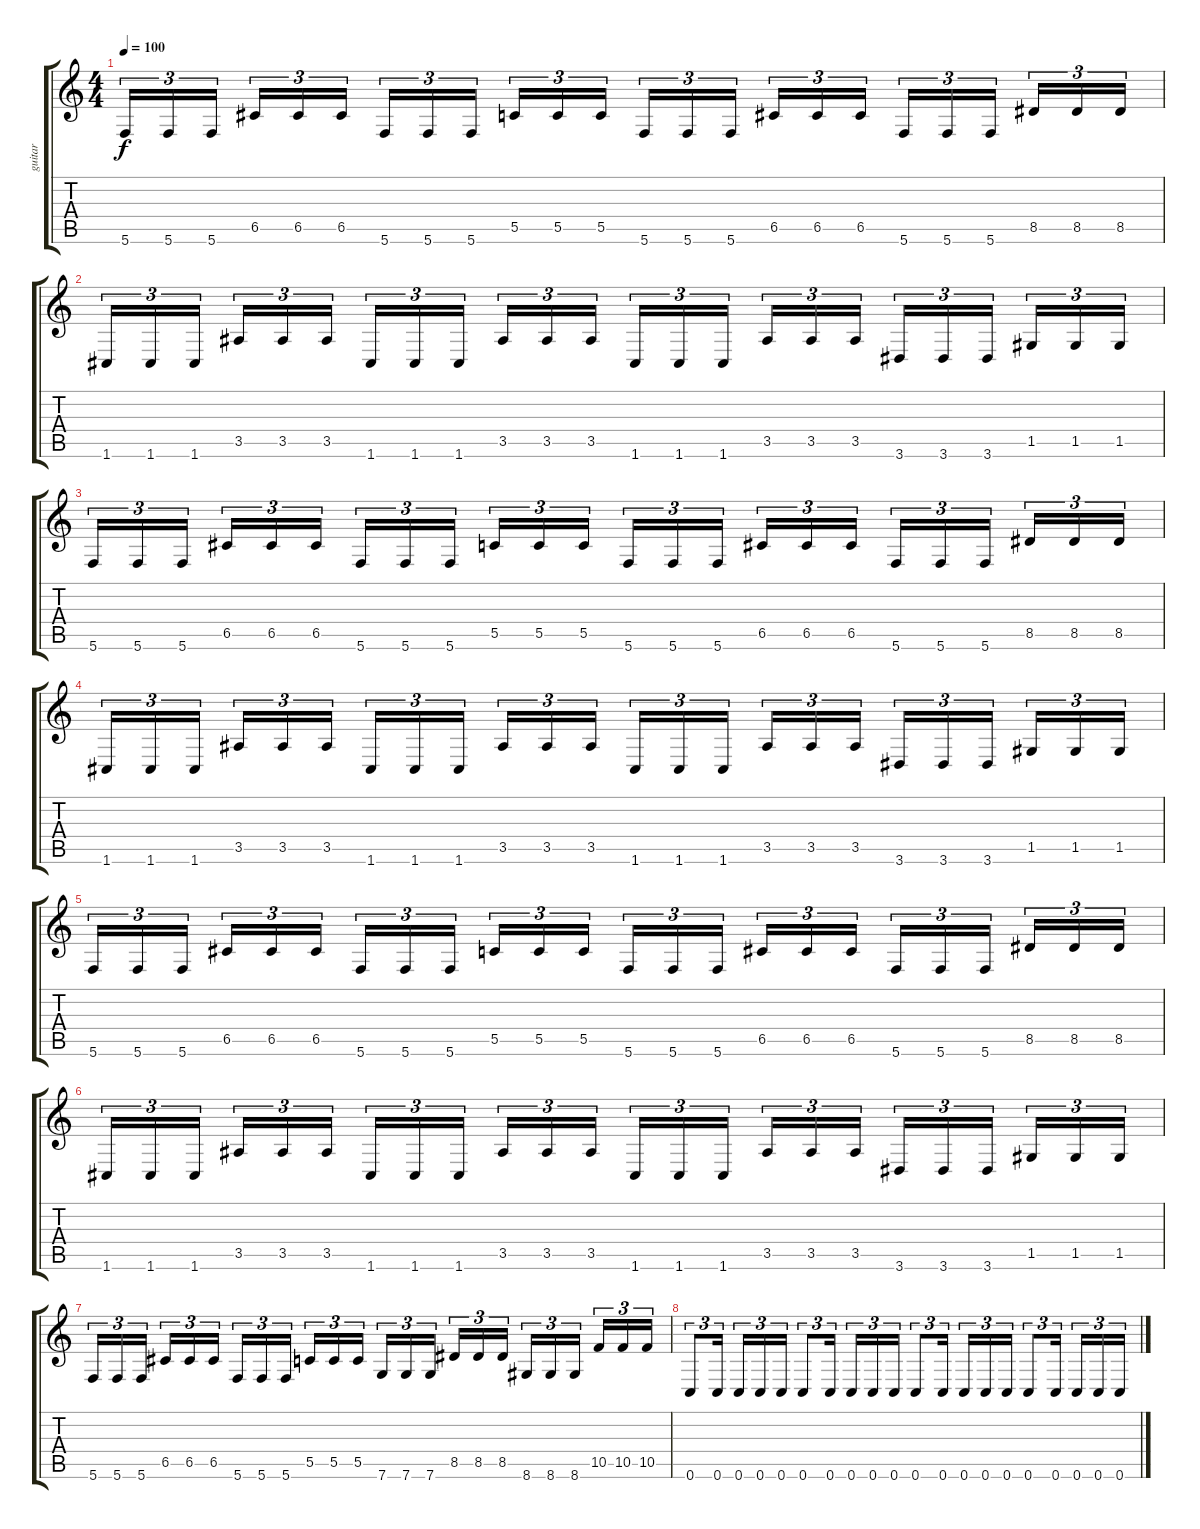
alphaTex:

\track ("guitar" "guitar") {instrument distortionguitar}
\staff {score tabs}
\tuning (D4 A3 F3 C3 G2 C2) {hide}
\ts (4 4)
\tempo 100
\clef g2
\ks c
5.6.16{tu (3 2) dy f} 5.6.16{tu (3 2)} 5.6.16{tu (3 2)} 6.5.16{tu (3 2)} 6.5.16{tu (3 2)} 6.5.16{tu (3 2)} 5.6.16{tu (3 2)} 5.6.16{tu (3 2)} 5.6.16{tu (3 2)} 5.5.16{tu (3 2)} 5.5.16{tu (3 2)} 5.5.16{tu (3 2)} 5.6.16{tu (3 2)} 5.6.16{tu (3 2)} 5.6.16{tu (3 2)} 6.5.16{tu (3 2)} 6.5.16{tu (3 2)} 6.5.16{tu (3 2)} 5.6.16{tu (3 2)} 5.6.16{tu (3 2)} 5.6.16{tu (3 2)} 8.5.16{tu (3 2)} 8.5.16{tu (3 2)} 8.5.16{tu (3 2)} |
1.6.16{tu (3 2)} 1.6.16{tu (3 2)} 1.6.16{tu (3 2)} 3.5.16{tu (3 2)} 3.5.16{tu (3 2)} 3.5.16{tu (3 2)} 1.6.16{tu (3 2)} 1.6.16{tu (3 2)} 1.6.16{tu (3 2)} 3.5.16{tu (3 2)} 3.5.16{tu (3 2)} 3.5.16{tu (3 2)} 1.6.16{tu (3 2)} 1.6.16{tu (3 2)} 1.6.16{tu (3 2)} 3.5.16{tu (3 2)} 3.5.16{tu (3 2)} 3.5.16{tu (3 2)} 3.6.16{tu (3 2)} 3.6.16{tu (3 2)} 3.6.16{tu (3 2)} 1.5.16{tu (3 2)} 1.5.16{tu (3 2)} 1.5.16{tu (3 2)} |
5.6.16{tu (3 2)} 5.6.16{tu (3 2)} 5.6.16{tu (3 2)} 6.5.16{tu (3 2)} 6.5.16{tu (3 2)} 6.5.16{tu (3 2)} 5.6.16{tu (3 2)} 5.6.16{tu (3 2)} 5.6.16{tu (3 2)} 5.5.16{tu (3 2)} 5.5.16{tu (3 2)} 5.5.16{tu (3 2)} 5.6.16{tu (3 2)} 5.6.16{tu (3 2)} 5.6.16{tu (3 2)} 6.5.16{tu (3 2)} 6.5.16{tu (3 2)} 6.5.16{tu (3 2)} 5.6.16{tu (3 2)} 5.6.16{tu (3 2)} 5.6.16{tu (3 2)} 8.5.16{tu (3 2)} 8.5.16{tu (3 2)} 8.5.16{tu (3 2)} |
1.6.16{tu (3 2)} 1.6.16{tu (3 2)} 1.6.16{tu (3 2)} 3.5.16{tu (3 2)} 3.5.16{tu (3 2)} 3.5.16{tu (3 2)} 1.6.16{tu (3 2)} 1.6.16{tu (3 2)} 1.6.16{tu (3 2)} 3.5.16{tu (3 2)} 3.5.16{tu (3 2)} 3.5.16{tu (3 2)} 1.6.16{tu (3 2)} 1.6.16{tu (3 2)} 1.6.16{tu (3 2)} 3.5.16{tu (3 2)} 3.5.16{tu (3 2)} 3.5.16{tu (3 2)} 3.6.16{tu (3 2)} 3.6.16{tu (3 2)} 3.6.16{tu (3 2)} 1.5.16{tu (3 2)} 1.5.16{tu (3 2)} 1.5.16{tu (3 2)} |
5.6.16{tu (3 2)} 5.6.16{tu (3 2)} 5.6.16{tu (3 2)} 6.5.16{tu (3 2)} 6.5.16{tu (3 2)} 6.5.16{tu (3 2)} 5.6.16{tu (3 2)} 5.6.16{tu (3 2)} 5.6.16{tu (3 2)} 5.5.16{tu (3 2)} 5.5.16{tu (3 2)} 5.5.16{tu (3 2)} 5.6.16{tu (3 2)} 5.6.16{tu (3 2)} 5.6.16{tu (3 2)} 6.5.16{tu (3 2)} 6.5.16{tu (3 2)} 6.5.16{tu (3 2)} 5.6.16{tu (3 2)} 5.6.16{tu (3 2)} 5.6.16{tu (3 2)} 8.5.16{tu (3 2)} 8.5.16{tu (3 2)} 8.5.16{tu (3 2)} |
1.6.16{tu (3 2)} 1.6.16{tu (3 2)} 1.6.16{tu (3 2)} 3.5.16{tu (3 2)} 3.5.16{tu (3 2)} 3.5.16{tu (3 2)} 1.6.16{tu (3 2)} 1.6.16{tu (3 2)} 1.6.16{tu (3 2)} 3.5.16{tu (3 2)} 3.5.16{tu (3 2)} 3.5.16{tu (3 2)} 1.6.16{tu (3 2)} 1.6.16{tu (3 2)} 1.6.16{tu (3 2)} 3.5.16{tu (3 2)} 3.5.16{tu (3 2)} 3.5.16{tu (3 2)} 3.6.16{tu (3 2)} 3.6.16{tu (3 2)} 3.6.16{tu (3 2)} 1.5.16{tu (3 2)} 1.5.16{tu (3 2)} 1.5.16{tu (3 2)} |
5.6.16{tu (3 2)} 5.6.16{tu (3 2)} 5.6.16{tu (3 2)} 6.5.16{tu (3 2)} 6.5.16{tu (3 2)} 6.5.16{tu (3 2)} 5.6.16{tu (3 2)} 5.6.16{tu (3 2)} 5.6.16{tu (3 2)} 5.5.16{tu (3 2)} 5.5.16{tu (3 2)} 5.5.16{tu (3 2)} 7.6.16{tu (3 2)} 7.6.16{tu (3 2)} 7.6.16{tu (3 2)} 8.5.16{tu (3 2)} 8.5.16{tu (3 2)} 8.5.16{tu (3 2)} 8.6.16{tu (3 2)} 8.6.16{tu (3 2)} 8.6.16{tu (3 2)} 10.5.16{tu (3 2)} 10.5.16{tu (3 2)} 10.5.16{tu (3 2)} |
0.6.8{tu (3 2)} 0.6.16{tu (3 2)} 0.6.16{tu (3 2)} 0.6.16{tu (3 2)} 0.6.16{tu (3 2)} 0.6.8{tu (3 2)} 0.6.16{tu (3 2)} 0.6.16{tu (3 2)} 0.6.16{tu (3 2)} 0.6.16{tu (3 2)} 0.6.8{tu (3 2)} 0.6.16{tu (3 2)} 0.6.16{tu (3 2)} 0.6.16{tu (3 2)} 0.6.16{tu (3 2)} 0.6.8{tu (3 2)} 0.6.16{tu (3 2)} 0.6.16{tu (3 2)} 0.6.16{tu (3 2)} 0.6.16{tu (3 2)}
